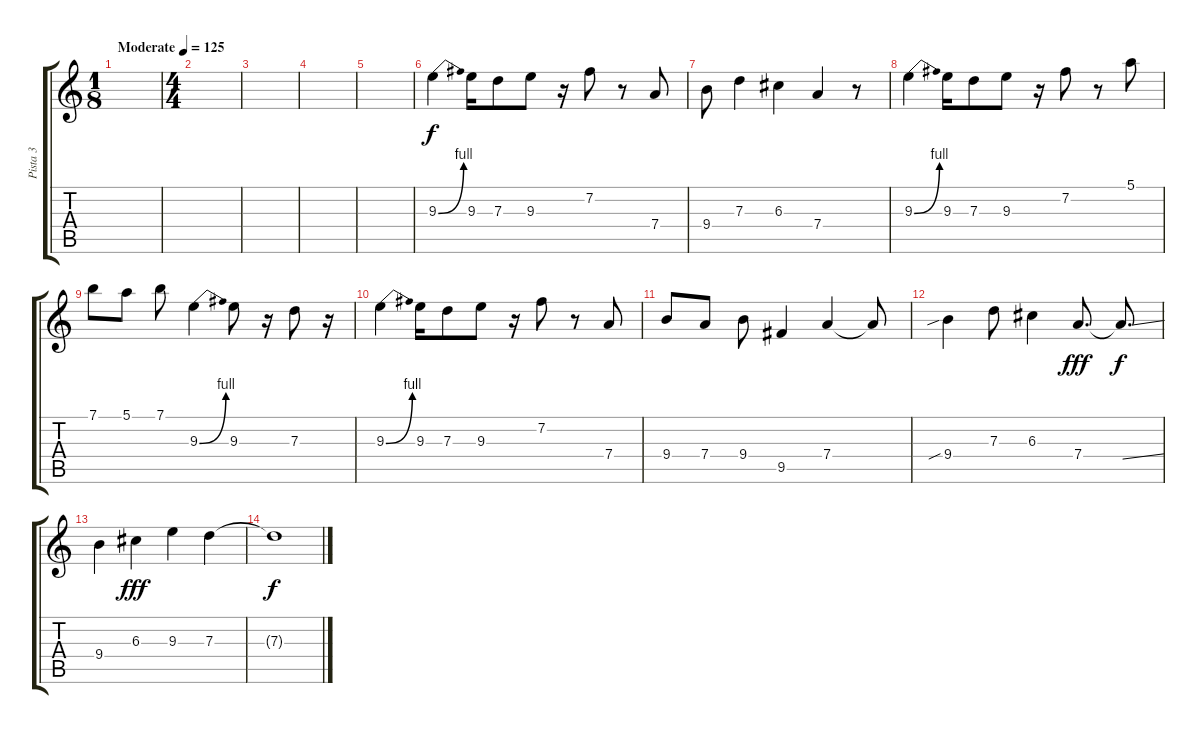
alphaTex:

\track ("Pista 3" "Pista 3") {instrument overdrivenguitar}
\staff {score tabs}
\tuning (E4 B3 G3 D3 A2 E2) {hide}
\ts (1 8)
\tempo (125 "Moderate")
\clef g2
\ks c
|
\ts (4 4)
|
|
|
|
9.3{be (bend 0 0 60 4)}.4 9.3.16 7.3.8 9.3.8 r.16 7.2.8 r.8 7.4.8 |
9.4.8 7.3.4 6.3.4 7.4.4 r.8 |
9.3{be (bend 0 0 60 4)}.4 9.3.16 7.3.8 9.3.8 r.16 7.2.8 r.8 5.1.8 |
7.1.8 5.1.8 7.1.8 9.3{be (bend 0 0 60 4)}.4 9.3.8 r.16 7.3.8 r.16 |
9.3{be (bend 0 0 60 4)}.4 9.3.16 7.3.8 9.3.8 r.16 7.2.8 r.8 7.4.8 |
9.4.8 7.4.8 9.4.8 9.5.4 7.4.4 7.4{t}.8 |
9.4{sib}.4 7.3.8 6.3.4 7.4.8{d dy fff} 7.4{ss t}.8{d dy f} |
9.4.4 6.3.4{dy fff} 9.3.4 7.3.4 |
7.3{t}.1{dy f}
